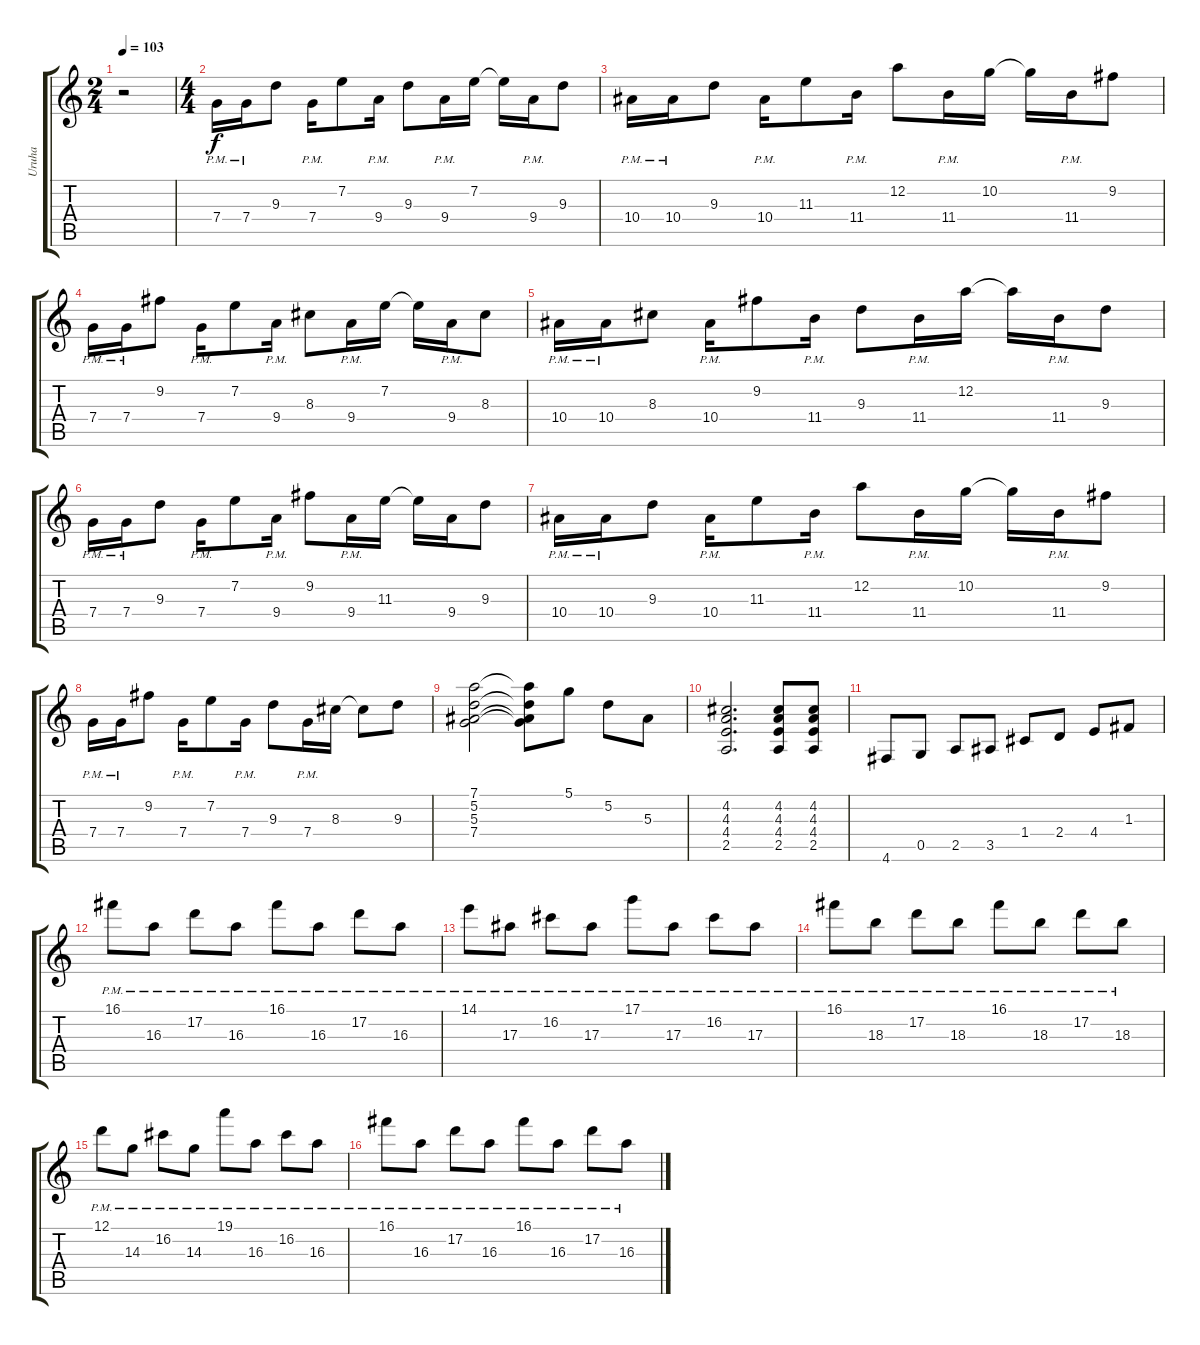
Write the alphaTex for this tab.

\track ("Uruha" "Uruha") {instrument overdrivenguitar}
\staff {score tabs}
\tuning (D4 A3 F3 C3 G2 D2) {hide}
\ts (2 4)
\tempo 103
\clef g2
\ks c
r.2{dy f} |
\ts (4 4)
7.4{pm}.16 7.4{pm}.16 9.3.8 7.4{pm}.16 7.2.8 9.4{pm}.16 9.3.8 9.4{pm}.16 7.2.16 7.2{t}.16 9.4{pm}.16 9.3.8 |
10.4{pm}.16 10.4{pm}.16 9.3.8 10.4{pm}.16 11.3.8 11.4{pm}.16 12.2.8 11.4{pm}.16 10.2.16 10.2{t}.16 11.4{pm}.16 9.2.8 |
7.4{pm}.16 7.4{pm}.16 9.2.8 7.4{pm}.16 7.2.8 9.4{pm}.16 8.3.8 9.4{pm}.16 7.2.16 7.2{t}.16 9.4{pm}.16 8.3.8 |
10.4{pm}.16 10.4{pm}.16 8.3.8 10.4{pm}.16 9.2.8 11.4{pm}.16 9.3.8 11.4{pm}.16 12.2.16 12.2{t}.16 11.4{pm}.16 9.3.8 |
7.4{pm}.16 7.4{pm}.16 9.3.8 7.4{pm}.16 7.2.8 9.4{pm}.16 9.2.8 9.4{pm}.16 11.3.16 11.3{t}.16 9.4.16 9.3.8 |
10.4{pm}.16 10.4{pm}.16 9.3.8 10.4{pm}.16 11.3.8 11.4{pm}.16 12.2.8 11.4{pm}.16 10.2.16 10.2{t}.16 11.4{pm}.16 9.2.8 |
7.4{pm}.16 7.4{pm}.16 9.2.8 7.4{pm}.16 7.2.8 7.4{pm}.16 9.3.8 7.4{pm}.16 8.3.16 8.3{t}.8 9.3.8 |
(7.1 5.2 5.3 7.4).2 (7.1{t} 5.2{t} 5.3{t} 7.4{t}).8 5.1.8 5.2.8 5.3.8 |
(4.2 4.3 4.4 2.5).2{d} (4.2 4.3 4.4 2.5).8 (4.2 4.3 4.4 2.5).8 |
4.6.8 0.5.8 2.5.8 3.5.8 1.4.8 2.4.8 4.4.8 1.3.8 |
16.1{pm}.8 16.3{pm}.8 17.2{pm}.8 16.3{pm}.8 16.1{pm}.8 16.3{pm}.8 17.2{pm}.8 16.3{pm}.8 |
14.1{pm}.8 17.3{pm}.8 16.2{pm}.8 17.3{pm}.8 17.1{pm}.8 17.3{pm}.8 16.2{pm}.8 17.3{pm}.8 |
16.1{pm}.8 18.3{pm}.8 17.2{pm}.8 18.3{pm}.8 16.1{pm}.8 18.3{pm}.8 17.2{pm}.8 18.3{pm}.8 |
12.1{pm}.8 14.3{pm}.8 16.2{pm}.8 14.3{pm}.8 19.1{pm}.8 16.3{pm}.8 16.2{pm}.8 16.3{pm}.8 |
16.1{pm}.8 16.3{pm}.8 17.2{pm}.8 16.3{pm}.8 16.1{pm}.8 16.3{pm}.8 17.2{pm}.8 16.3{pm}.8
